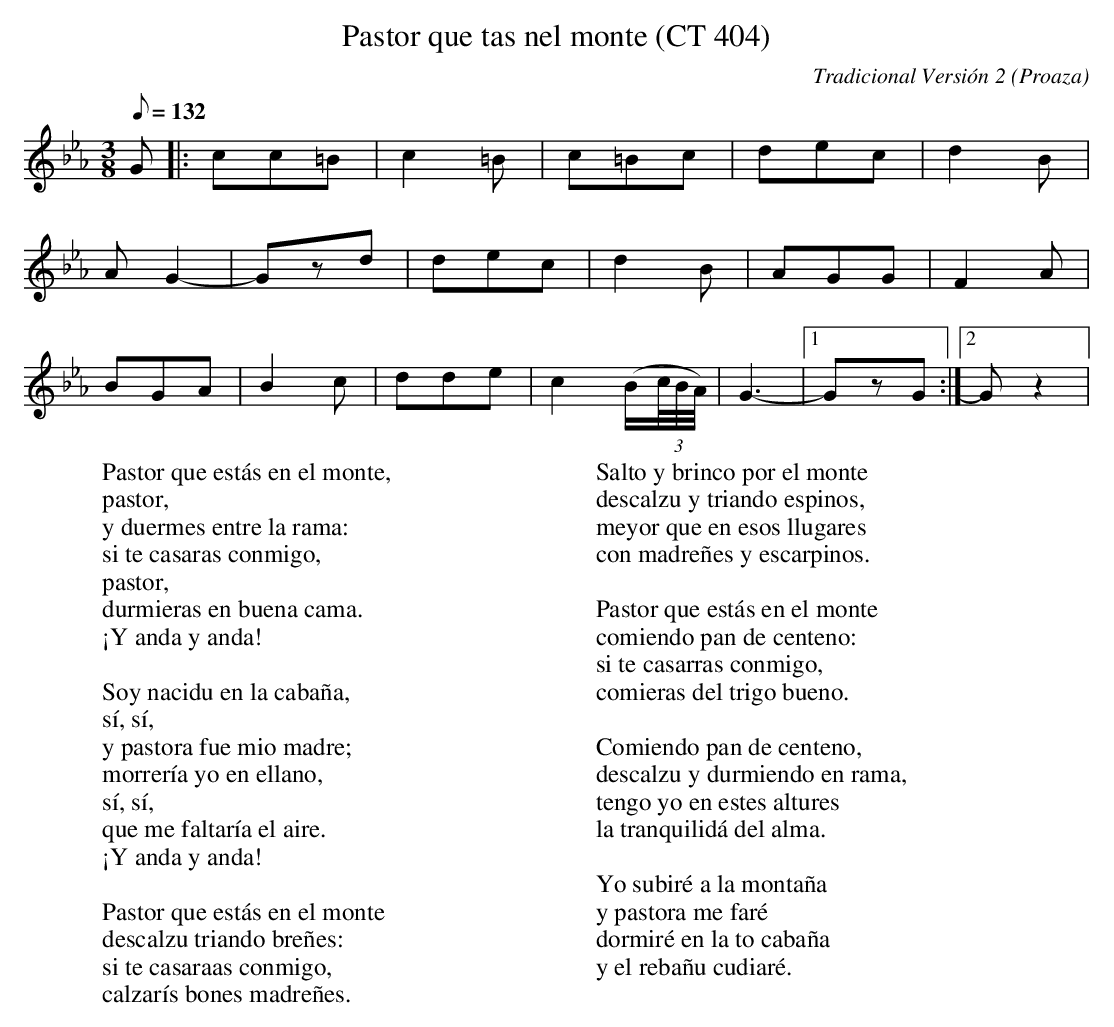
X:1
T:Pastor que tas nel monte (CT 404)
C:Tradicional Versión 2
O:Proaza
M:3/8
L:1/8
Q:1/8=132
W:Pastor que estás en el monte,
W:pastor,
W:y duermes entre la rama:
W:si te casaras conmigo,
W:pastor,
W:durmieras en buena cama.
W:¡Y anda y anda!
W:
W:Soy nacidu en la cabaña,
W:sí, sí,
W:y pastora fue mio madre;
W:morrería yo en ellano,
W:sí, sí,
W:que me faltaría el aire.
W:¡Y anda y anda!
W:
W:Pastor que estás en el monte
W:descalzu triando breñes:
W:si te casaraas conmigo,
W:calzarís bones madreñes.
W:
W:Salto y brinco por el monte
W:descalzu y triando espinos,
W:meyor que en esos llugares
W:con madreñes y escarpinos.
W:
W:Pastor que estás en el monte
W:comiendo pan de centeno:
W:si te casarras conmigo,
W:comieras del trigo bueno.
W:
W:Comiendo pan de centeno,
W:descalzu y durmiendo en rama,
W:tengo yo en estes altures
W:la tranquilidá del alma.
W:
W:Yo subiré a la montaña
W:y pastora me faré
W:dormiré en la to cabaña
W:y el rebañu cudiaré.
K:Cm
G|:cc=B|c2=B|c=Bc|dec|d2B|
AG2-|Gzd|dec|d2B|AGG|F2A|
BGA|B2c|dde|c2(B/2(3c/4B/4A/4)|G3-|[1 GzG:|[2Gz2|
